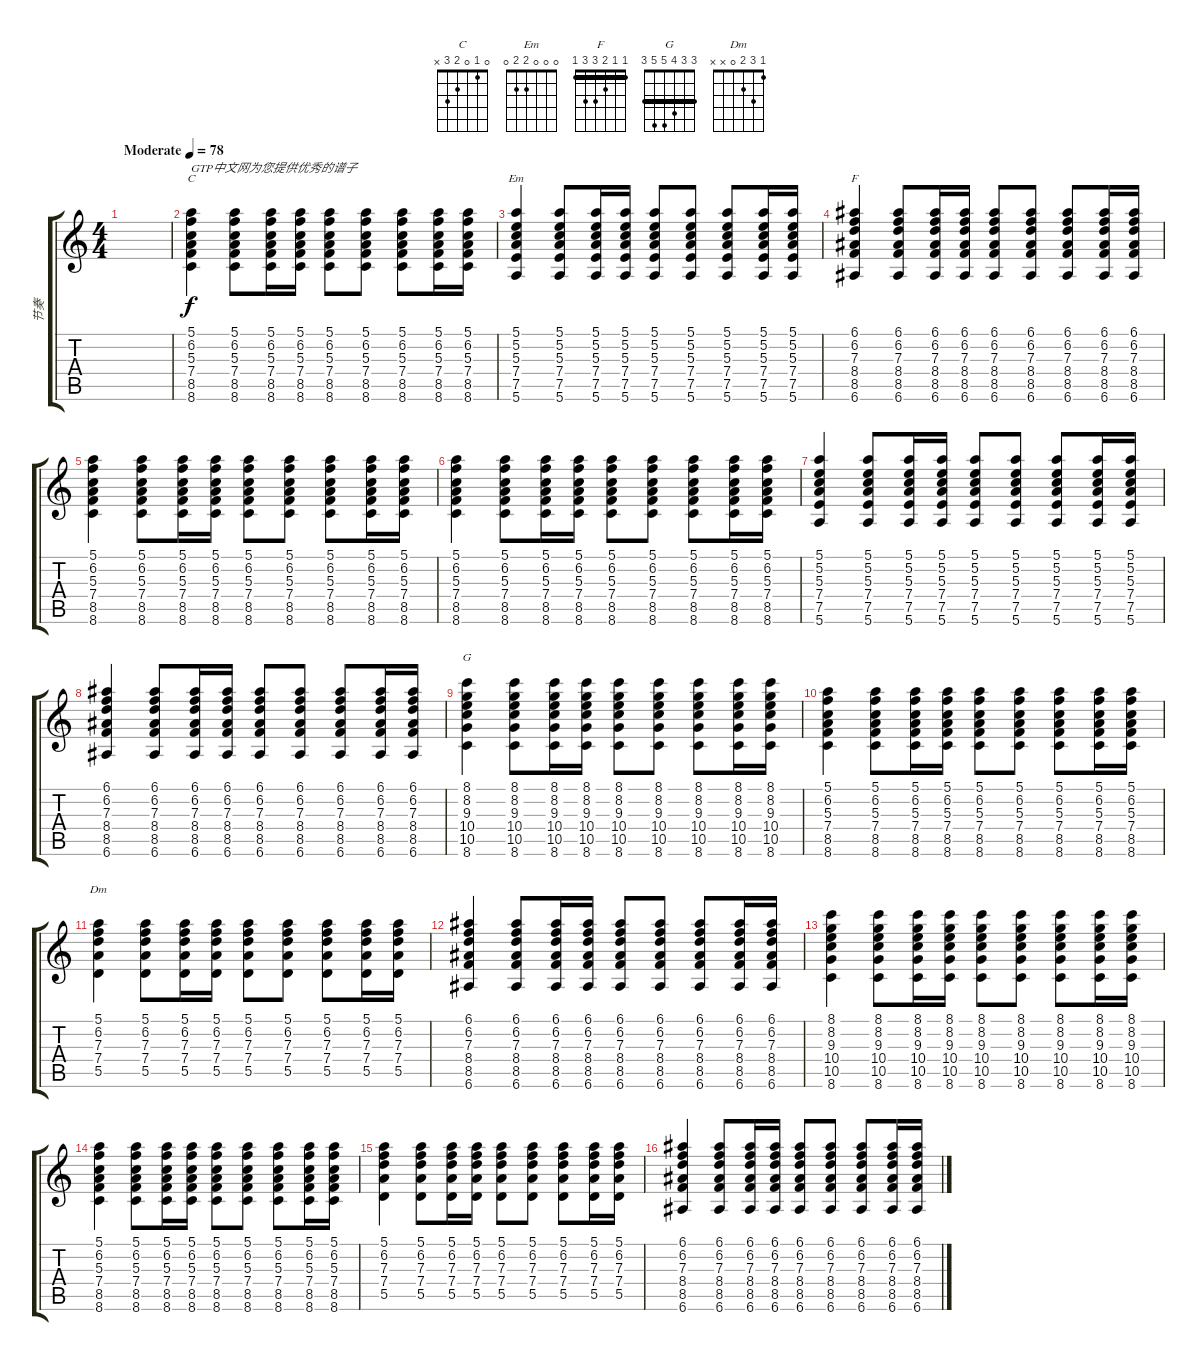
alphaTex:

\track ("节奏" "节奏") {instrument acousticguitarsteel}
\staff {score tabs}
\tuning (E4 B3 G3 D3 A2 E2) {hide}
\chord ("C" 0 1 0 2 3 x)
\chord ("Em" 0 0 0 2 2 0)
\chord ("F" 1 1 2 3 3 1) {barre 1}
\chord ("G" 3 3 4 5 5 3) {barre 3}
\chord ("Dm" 1 3 2 0 x x)
\ts (4 4)
\tempo (78 "Moderate")
\clef g2
\ks c
|
(5.1 6.2 5.3 7.4 8.5 8.6).4{ch "C" txt "GTP中文网为您提供优秀的谱子"} (5.1 6.2 5.3 7.4 8.5 8.6).8 (5.1 6.2 5.3 7.4 8.5 8.6).16 (5.1 6.2 5.3 7.4 8.5 8.6).16 (5.1 6.2 5.3 7.4 8.5 8.6).8 (5.1 6.2 5.3 7.4 8.5 8.6).8 (5.1 6.2 5.3 7.4 8.5 8.6).8 (5.1 6.2 5.3 7.4 8.5 8.6).16 (5.1 6.2 5.3 7.4 8.5 8.6).16 |
(5.1 5.2 5.3 7.4 7.5 5.6).4{ch "Em"} (5.1 5.2 5.3 7.4 7.5 5.6).8 (5.1 5.2 5.3 7.4 7.5 5.6).16 (5.1 5.2 5.3 7.4 7.5 5.6).16 (5.1 5.2 5.3 7.4 7.5 5.6).8 (5.1 5.2 5.3 7.4 7.5 5.6).8 (5.1 5.2 5.3 7.4 7.5 5.6).8 (5.1 5.2 5.3 7.4 7.5 5.6).16 (5.1 5.2 5.3 7.4 7.5 5.6).16 |
(6.1 6.2 7.3 8.4 8.5 6.6).4{ch "F"} (6.1 6.2 7.3 8.4 8.5 6.6).8 (6.1 6.2 7.3 8.4 8.5 6.6).16 (6.1 6.2 7.3 8.4 8.5 6.6).16 (6.1 6.2 7.3 8.4 8.5 6.6).8 (6.1 6.2 7.3 8.4 8.5 6.6).8 (6.1 6.2 7.3 8.4 8.5 6.6).8 (6.1 6.2 7.3 8.4 8.5 6.6).16 (6.1 6.2 7.3 8.4 8.5 6.6).16 |
(5.1 6.2 5.3 7.4 8.5 8.6).4 (5.1 6.2 5.3 7.4 8.5 8.6).8 (5.1 6.2 5.3 7.4 8.5 8.6).16 (5.1 6.2 5.3 7.4 8.5 8.6).16 (5.1 6.2 5.3 7.4 8.5 8.6).8 (5.1 6.2 5.3 7.4 8.5 8.6).8 (5.1 6.2 5.3 7.4 8.5 8.6).8 (5.1 6.2 5.3 7.4 8.5 8.6).16 (5.1 6.2 5.3 7.4 8.5 8.6).16 |
(5.1 6.2 5.3 7.4 8.5 8.6).4 (5.1 6.2 5.3 7.4 8.5 8.6).8 (5.1 6.2 5.3 7.4 8.5 8.6).16 (5.1 6.2 5.3 7.4 8.5 8.6).16 (5.1 6.2 5.3 7.4 8.5 8.6).8 (5.1 6.2 5.3 7.4 8.5 8.6).8 (5.1 6.2 5.3 7.4 8.5 8.6).8 (5.1 6.2 5.3 7.4 8.5 8.6).16 (5.1 6.2 5.3 7.4 8.5 8.6).16 |
(5.1 5.2 5.3 7.4 7.5 5.6).4 (5.1 5.2 5.3 7.4 7.5 5.6).8 (5.1 5.2 5.3 7.4 7.5 5.6).16 (5.1 5.2 5.3 7.4 7.5 5.6).16 (5.1 5.2 5.3 7.4 7.5 5.6).8 (5.1 5.2 5.3 7.4 7.5 5.6).8 (5.1 5.2 5.3 7.4 7.5 5.6).8 (5.1 5.2 5.3 7.4 7.5 5.6).16 (5.1 5.2 5.3 7.4 7.5 5.6).16 |
(6.1 6.2 7.3 8.4 8.5 6.6).4 (6.1 6.2 7.3 8.4 8.5 6.6).8 (6.1 6.2 7.3 8.4 8.5 6.6).16 (6.1 6.2 7.3 8.4 8.5 6.6).16 (6.1 6.2 7.3 8.4 8.5 6.6).8 (6.1 6.2 7.3 8.4 8.5 6.6).8 (6.1 6.2 7.3 8.4 8.5 6.6).8 (6.1 6.2 7.3 8.4 8.5 6.6).16 (6.1 6.2 7.3 8.4 8.5 6.6).16 |
(8.1 8.2 9.3 10.4 10.5 8.6).4{ch "G"} (8.1 8.2 9.3 10.4 10.5 8.6).8 (8.1 8.2 9.3 10.4 10.5 8.6).16 (8.1 8.2 9.3 10.4 10.5 8.6).16 (8.1 8.2 9.3 10.4 10.5 8.6).8 (8.1 8.2 9.3 10.4 10.5 8.6).8 (8.1 8.2 9.3 10.4 10.5 8.6).8 (8.1 8.2 9.3 10.4 10.5 8.6).16 (8.1 8.2 9.3 10.4 10.5 8.6).16 |
(5.1 6.2 5.3 7.4 8.5 8.6).4 (5.1 6.2 5.3 7.4 8.5 8.6).8 (5.1 6.2 5.3 7.4 8.5 8.6).16 (5.1 6.2 5.3 7.4 8.5 8.6).16 (5.1 6.2 5.3 7.4 8.5 8.6).8 (5.1 6.2 5.3 7.4 8.5 8.6).8 (5.1 6.2 5.3 7.4 8.5 8.6).8 (5.1 6.2 5.3 7.4 8.5 8.6).16 (5.1 6.2 5.3 7.4 8.5 8.6).16 |
(5.1 6.2 7.3 7.4 5.5).4{ch "Dm"} (5.1 6.2 7.3 7.4 5.5).8 (5.1 6.2 7.3 7.4 5.5).16 (5.1 6.2 7.3 7.4 5.5).16 (5.1 6.2 7.3 7.4 5.5).8 (5.1 6.2 7.3 7.4 5.5).8 (5.1 6.2 7.3 7.4 5.5).8 (5.1 6.2 7.3 7.4 5.5).16 (5.1 6.2 7.3 7.4 5.5).16 |
(6.1 6.2 7.3 8.4 8.5 6.6).4 (6.1 6.2 7.3 8.4 8.5 6.6).8 (6.1 6.2 7.3 8.4 8.5 6.6).16 (6.1 6.2 7.3 8.4 8.5 6.6).16 (6.1 6.2 7.3 8.4 8.5 6.6).8 (6.1 6.2 7.3 8.4 8.5 6.6).8 (6.1 6.2 7.3 8.4 8.5 6.6).8 (6.1 6.2 7.3 8.4 8.5 6.6).16 (6.1 6.2 7.3 8.4 8.5 6.6).16 |
(8.1 8.2 9.3 10.4 10.5 8.6).4 (8.1 8.2 9.3 10.4 10.5 8.6).8 (8.1 8.2 9.3 10.4 10.5 8.6).16 (8.1 8.2 9.3 10.4 10.5 8.6).16 (8.1 8.2 9.3 10.4 10.5 8.6).8 (8.1 8.2 9.3 10.4 10.5 8.6).8 (8.1 8.2 9.3 10.4 10.5 8.6).8 (8.1 8.2 9.3 10.4 10.5 8.6).16 (8.1 8.2 9.3 10.4 10.5 8.6).16 |
(5.1 6.2 5.3 7.4 8.5 8.6).4 (5.1 6.2 5.3 7.4 8.5 8.6).8 (5.1 6.2 5.3 7.4 8.5 8.6).16 (5.1 6.2 5.3 7.4 8.5 8.6).16 (5.1 6.2 5.3 7.4 8.5 8.6).8 (5.1 6.2 5.3 7.4 8.5 8.6).8 (5.1 6.2 5.3 7.4 8.5 8.6).8 (5.1 6.2 5.3 7.4 8.5 8.6).16 (5.1 6.2 5.3 7.4 8.5 8.6).16 |
(5.1 6.2 7.3 7.4 5.5).4 (5.1 6.2 7.3 7.4 5.5).8 (5.1 6.2 7.3 7.4 5.5).16 (5.1 6.2 7.3 7.4 5.5).16 (5.1 6.2 7.3 7.4 5.5).8 (5.1 6.2 7.3 7.4 5.5).8 (5.1 6.2 7.3 7.4 5.5).8 (5.1 6.2 7.3 7.4 5.5).16 (5.1 6.2 7.3 7.4 5.5).16 |
(6.1 6.2 7.3 8.4 8.5 6.6).4 (6.1 6.2 7.3 8.4 8.5 6.6).8 (6.1 6.2 7.3 8.4 8.5 6.6).16 (6.1 6.2 7.3 8.4 8.5 6.6).16 (6.1 6.2 7.3 8.4 8.5 6.6).8 (6.1 6.2 7.3 8.4 8.5 6.6).8 (6.1 6.2 7.3 8.4 8.5 6.6).8 (6.1 6.2 7.3 8.4 8.5 6.6).16 (6.1 6.2 7.3 8.4 8.5 6.6).16
